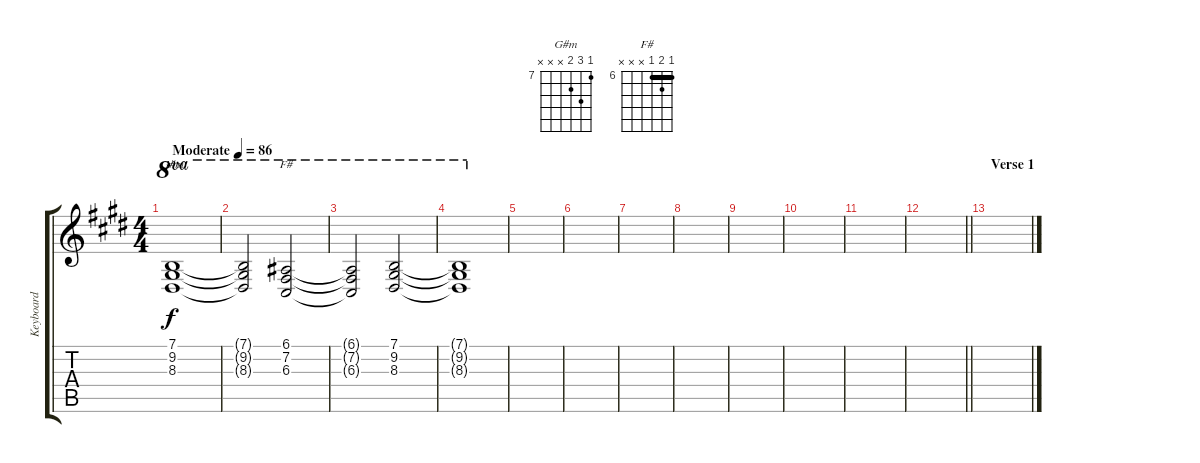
\track ("Keyboard" "Keyboard") {instrument pad2warm}
\staff {score tabs}
\tuning (E4 B3 G3 D3 A2 E2) {hide}
\chord ("G#m" 7 9 8 x x x) {firstfret 7}
\chord ("F#" 6 7 6 x x x) {firstfret 6 barre 6}
\ts (4 4)
\tempo (86 "Moderate")
\clef g2
\ks e
(7.1 9.2 8.3).1{ch "G#m" ot 8va dy f instrument pad2warm} |
(7.1{t} 9.2{t} 8.3{t}).2{ot 8va} (6.1 7.2 6.3).2{ch "F#" ot 8va} |
(6.1{t} 7.2{t} 6.3{t}).2{ot 8va} (7.1 9.2 8.3).2{ot 8va} |
(7.1{t} 9.2{t} 8.3{t}).1{ot 8va} |
|
|
|
|
|
|
|
\barLineRight lightlight
|
\section ("" "Verse 1")
